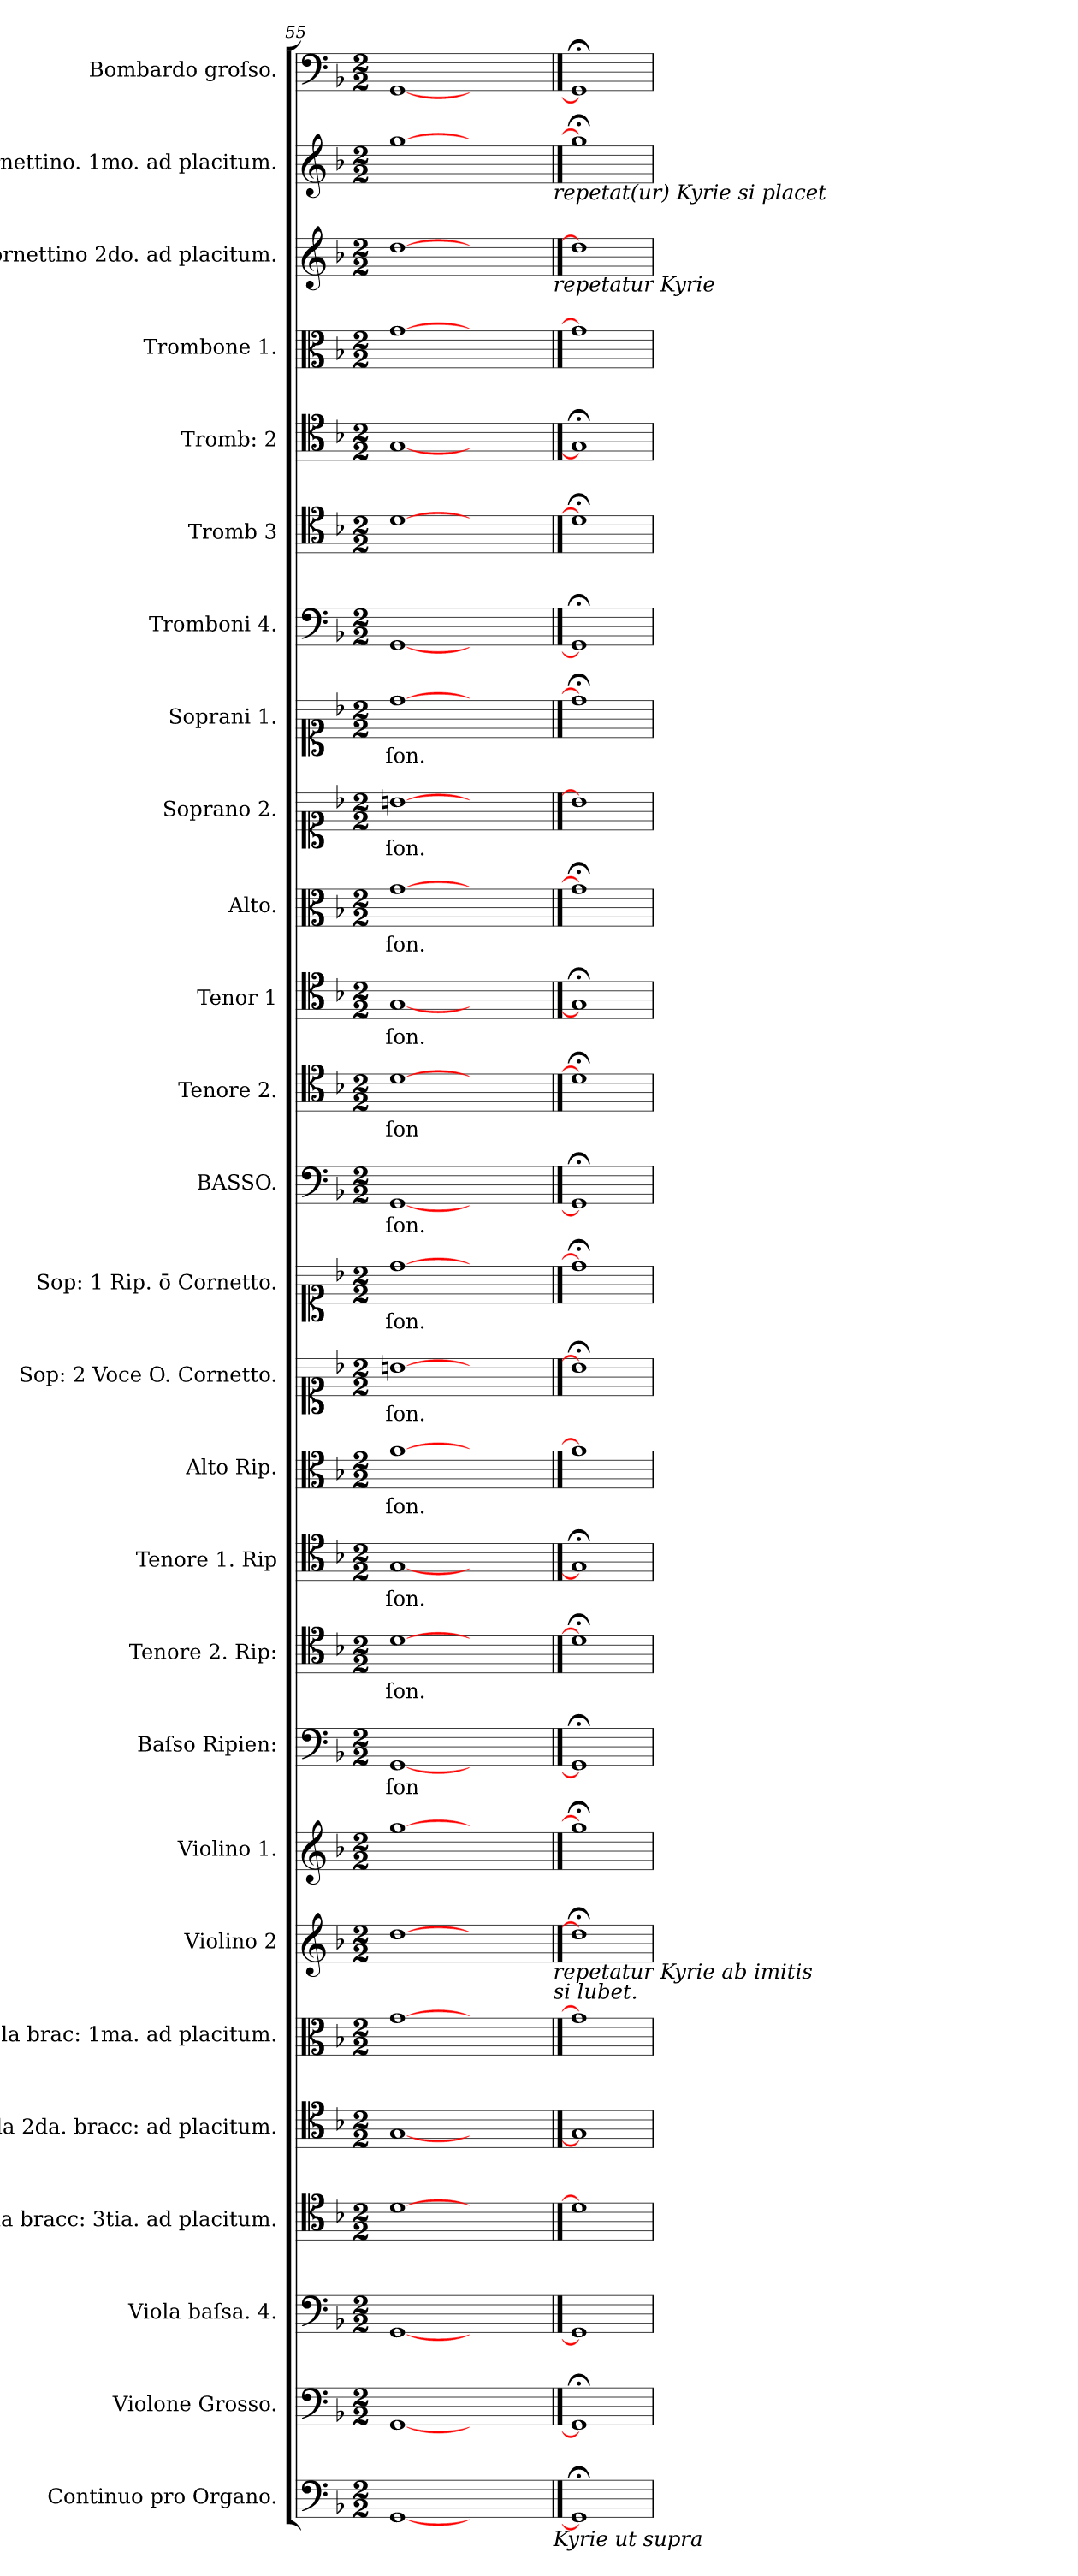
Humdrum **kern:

**kern	**kern	**kern	**kern	**kern	**kern	**kern	**kern	**kern	**text	**kern	**text	**kern	**text	**kern	**text	**kern	**text	**kern	**text	**kern	**text	**kern	**text	**kern	**text	**kern	**text	**kern	**text	**kern	**text	**kern	**kern	**kern	**kern	**kern	**kern	**kern
*part27	*part26	*part25	*part24	*part23	*part22	*part21	*part20	*part19	*part19	*part18	*part18	*part17	*part17	*part16	*part16	*part15	*part15	*part14	*part14	*part13	*part13	*part12	*part12	*part11	*part11	*part10	*part10	*part9	*part9	*part8	*part8	*part7	*part6	*part5	*part4	*part3	*part2	*part1
*staff27	*staff26	*staff25	*staff24	*staff23	*staff22	*staff21	*staff20	*staff19	*staff19	*staff18	*staff18	*staff17	*staff17	*staff16	*staff16	*staff15	*staff15	*staff14	*staff14	*staff13	*staff13	*staff12	*staff12	*staff11	*staff11	*staff10	*staff10	*staff9	*staff9	*staff8	*staff8	*staff7	*staff6	*staff5	*staff4	*staff3	*staff2	*staff1
*I"Continuo pro Organo.	*I"Violone Grosso.	*I"Viola baſsa. 4.	*I"Viola bracc: 3tia. ad placitum.	*I"Viola 2da. bracc: ad placitum.	*I"Viola brac: 1ma. ad placitum.	*I"Violino 2	*I"Violino 1.	*I"Baſso Ripien:	*	*I"Tenore 2. Rip:	*	*I"Tenore 1. Rip	*	*I"Alto Rip.	*	*I"Sop: 2 Voce O. Cornetto.	*	*I"Sop: 1 Rip. ō Cornetto.	*	*I"BASSO.	*	*I"Tenore 2.	*	*I"Tenor 1	*	*I"Alto.	*	*I"Soprano 2.	*	*I"Soprani 1.	*	*I"Tromboni 4.	*I"Tromb 3	*I"Tromb: 2	*I"Trombone 1.	*I"Cornettino 2do. ad placitum.	*I"Cornettino. 1mo. ad placitum.	*I"Bombardo groſso.
*I'org	*I'vlne	*	*	*	*	*I'vl 2	*I'vl 1	*I'B rip	*	*I'T 2 rip	*	*I'T 1 rip	*	*I'A rip	*	*	*	*I'S 1 rip|cnto	*	*I'B	*	*I'T 2	*	*I'T 1	*	*I'A	*	*I'S 2	*	*I'S 1	*	*	*	*	*	*	*	*
*clefF4	*clefF4	*clefF4	*clefC4	*clefC4	*clefC3	*clefG2	*clefG2	*clefF4	*	*clefC4	*	*clefC4	*	*clefC3	*	*clefC1	*	*clefC1	*	*clefF4	*	*clefC4	*	*clefC4	*	*clefC3	*	*clefC1	*	*clefC1	*	*clefF4	*clefC4	*clefC4	*clefC3	*clefG2	*clefG2	*clefF4
*k[b-]	*k[b-]	*k[b-]	*k[b-]	*k[b-]	*k[b-]	*k[b-]	*k[b-]	*k[b-]	*	*k[b-]	*	*k[b-]	*	*k[b-]	*	*k[b-]	*	*k[b-]	*	*k[b-]	*	*k[b-]	*	*k[b-]	*	*k[b-]	*	*k[b-]	*	*k[b-]	*	*k[b-]	*k[b-]	*k[b-]	*k[b-]	*k[b-]	*k[b-]	*k[b-]
*M2/2	*M2/2	*M2/2	*M2/2	*M2/2	*M2/2	*M2/2	*M2/2	*M2/2	*	*M2/2	*	*M2/2	*	*M2/2	*	*M2/2	*	*M2/2	*	*M2/2	*	*M2/2	*	*M2/2	*	*M2/2	*	*M2/2	*	*M2/2	*	*M2/2	*M2/2	*M2/2	*M2/2	*M2/2	*M2/2	*M2/2
=55	=55	=55	=55	=55	=55	=55	=55	=55	=55	=55	=55	=55	=55	=55	=55	=55	=55	=55	=55	=55	=55	=55	=55	=55	=55	=55	=55	=55	=55	=55	=55	=55	=55	=55	=55	=55	=55	=55
!	!	!	!	!	!	!	!	!	!	!	!	!	!	!	!	!	!	!	!	!	!	!	!LO:LY:i	!	!	!	!	!	!	!	!	!	!	!	!	!	!	!
[1GG	[1GG	[1GG	[1d	[1G	[1g	[1dd	[1gg	[1GG	-ſon	[1d	-ſon.	[1G	-ſon.	[1g	-ſon.	[1bn	-ſon.	[1dd	-ſon.	[1GG	-ſon.	[1d	-ſon	[1G	-ſon.	[1g	-ſon.	[1bn	-ſon.	[1dd	-ſon.	[1GG	[1d	[1G	[1g	[1dd	[1gg	[1GG
1ryy	1ryy	1ryy	1ryy	1ryy	1ryy	1ryy	1ryy	1ryy	.	1ryy	.	1ryy	.	1ryy	.	1ryy	.	1ryy	.	1ryy	.	1ryy	.	1ryy	.	1ryy	.	1ryy	.	1ryy	.	1ryy	1ryy	1ryy	1ryy	1ryy	1ryy	1ryy
!	!	!	!	!	!	!	!	!	!	!	!	!	!	!	!	!	!	!	!	!	!	!	!	!	!	!	!	!	!	!	!	!	!	!	!	!	!LO:TX:b:i:t=repetat(ur) Kyrie si placet	!
!	!	!	!	!	!	!	!	!	!	!	!	!	!	!	!	!	!	!	!	!	!	!	!	!	!	!	!	!	!	!	!	!	!	!	!	!LO:TX:b:i:t=repetatur Kyrie	!	!
!	!	!	!	!	!	!LO:TX:b:i:t=repetatur Kyrie ab imitis\nsi lubet.	!	!	!	!	!	!	!	!	!	!	!	!	!	!	!	!	!	!	!	!	!	!	!	!	!	!	!	!	!	!	!	!
!LO:TX:b:i:t=Kyrie ut supra	!	!	!	!	!	!	!	!	!	!	!	!	!	!	!	!	!	!	!	!	!	!	!	!	!	!	!	!	!	!	!	!	!	!	!	!	!	!
==56	==56	==56	==56	==56	==56	==56	==56	==56	==56	==56	==56	==56	==56	==56	==56	==56	==56	==56	==56	==56	==56	==56	==56	==56	==56	==56	==56	==56	==56	==56	==56	==56	==56	==56	==56	==56	==56	==56
1GG;<]	1GG;<;]	1GG]	1d]	1G]	1g]	1dd;<;]	1gg;<;]	1GG;<]	.	1d;<]	.	1G;<]	.	1g]	.	1b;<]	.	1dd;<]	.	1GG;<]	.	1d;<]	.	1G;<]	.	1g;]	.	1b]	.	1dd;<]	.	1GG;<]	1d;<;]	1G;<]	1g]	1dd]	1gg;<]	1GG;<]
=	=	=	=	=	=	=	=	=	=	=	=	=	=	=	=	=	=	=	=	=	=	=	=	=	=	=	=	=	=	=	=	=	=	=	=	=	=	=
*-	*-	*-	*-	*-	*-	*-	*-	*-	*-	*-	*-	*-	*-	*-	*-	*-	*-	*-	*-	*-	*-	*-	*-	*-	*-	*-	*-	*-	*-	*-	*-	*-	*-	*-	*-	*-	*-	*-
